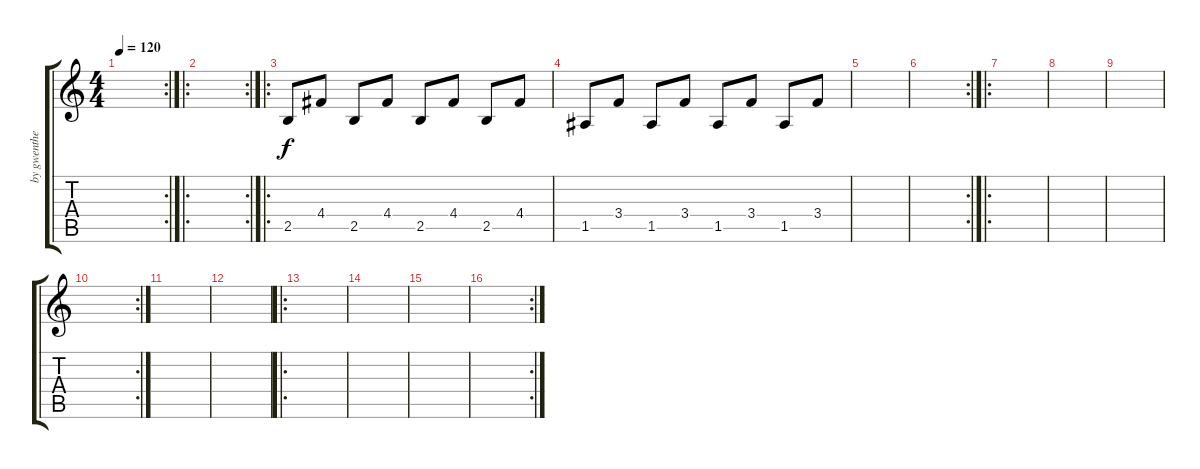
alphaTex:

\track ("by gwenthemol" "by gwenthe") {instrument acousticguitarnylon}
\staff {score tabs}
\tuning (E4 B3 G3 D3 A2 E2) {hide}
\rc 2
\ts (4 4)
\tempo 120
\clef g2
\ks c
|
\ro
\rc 2
|
\ro
2.5.8 4.4.8 2.5.8 4.4.8 2.5.8 4.4.8 2.5.8 4.4.8 |
1.5.8 3.4.8 1.5.8 3.4.8 1.5.8 3.4.8 1.5.8 3.4.8 |
|
\rc 2
|
\ro
|
|
|
\rc 2
|
|
|
\ro
|
|
|
\rc 2
